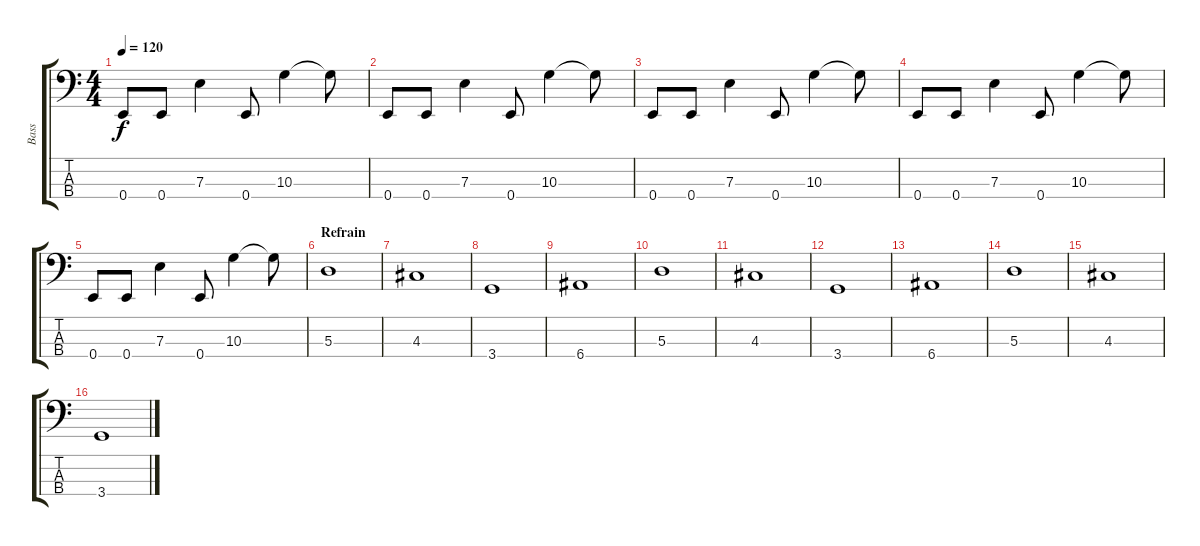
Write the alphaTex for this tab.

\track ("Bass" "Bass") {instrument electricbassfinger}
\staff {score tabs}
\tuning (G2 D2 A1 E1) {hide}
\ts (4 4)
\tempo 120
\clef f4
\ks c
0.4.8{dy f} 0.4.8 7.3.4 0.4.8 10.3.4 10.3{t}.8 |
0.4.8 0.4.8 7.3.4 0.4.8 10.3.4 10.3{t}.8 |
0.4.8 0.4.8 7.3.4 0.4.8 10.3.4 10.3{t}.8 |
0.4.8 0.4.8 7.3.4 0.4.8 10.3.4 10.3{t}.8 |
0.4.8 0.4.8 7.3.4 0.4.8 10.3.4 10.3{t}.8 |
\section ("" "Refrain")
5.3.1{volume 16} |
4.3.1 |
3.4.1 |
6.4.1 |
5.3.1 |
4.3.1 |
3.4.1 |
6.4.1 |
5.3.1 |
4.3.1 |
3.4.1
